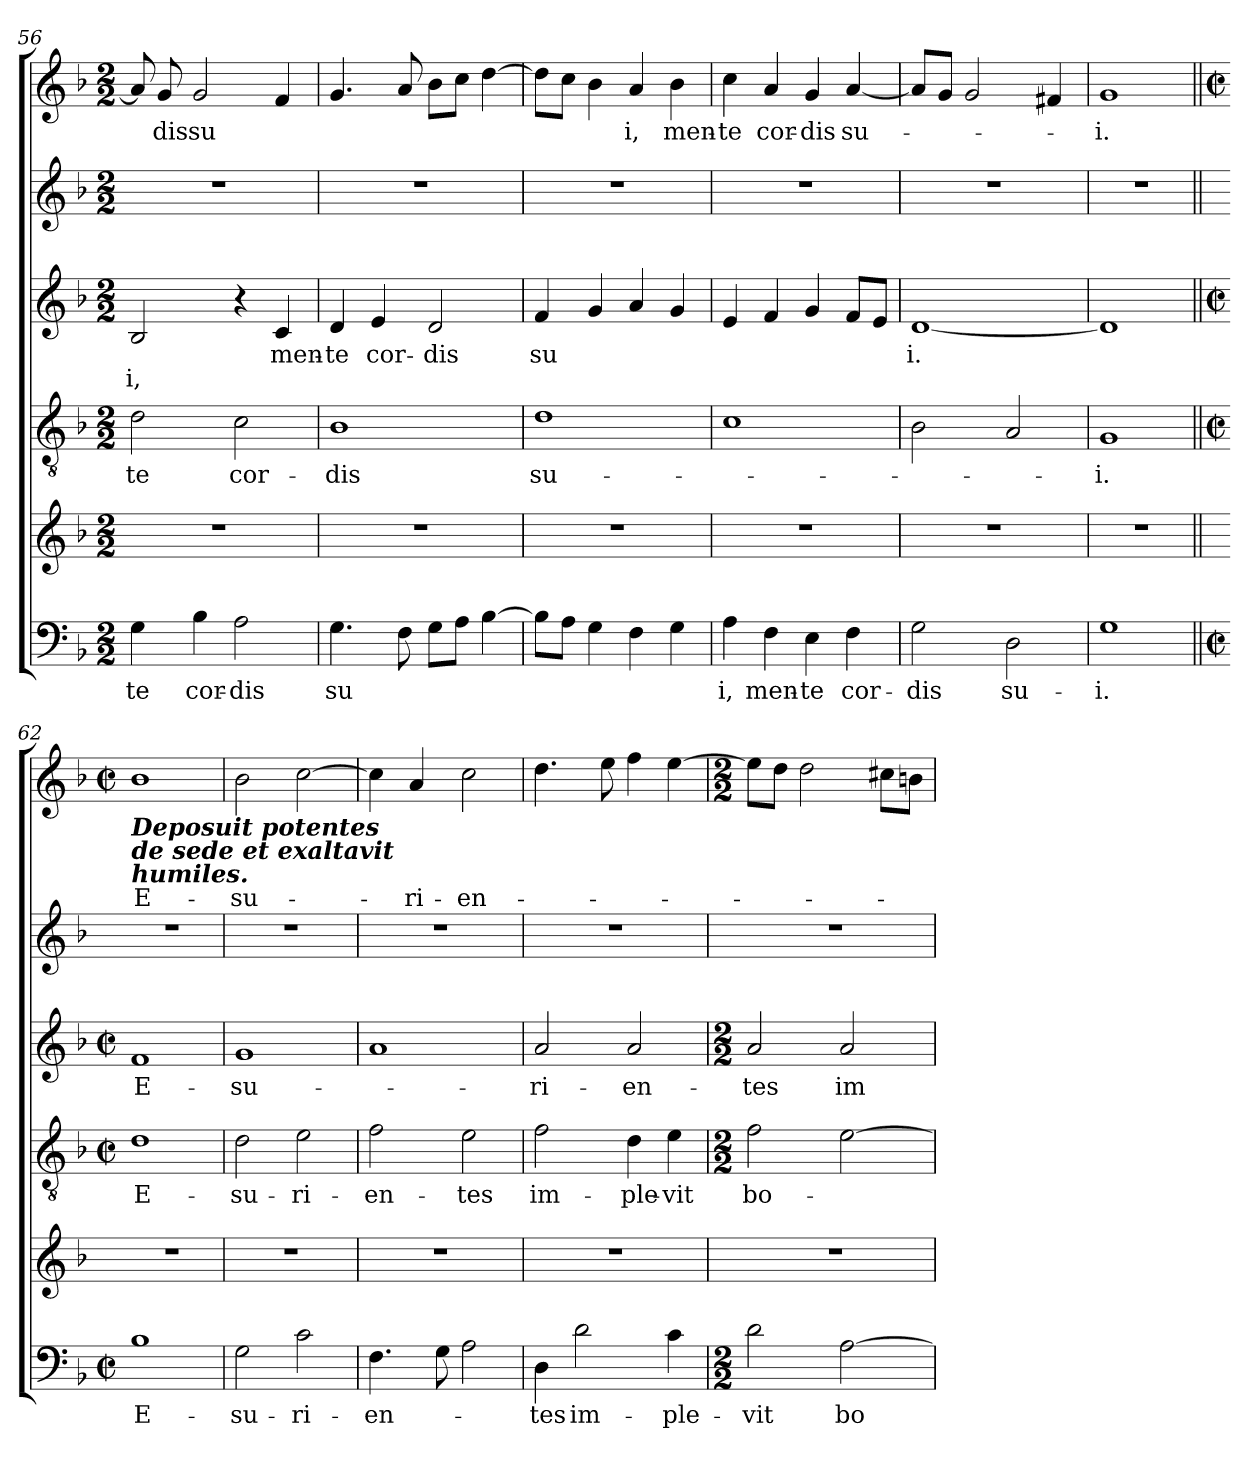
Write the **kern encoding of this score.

**kern	**text	**kern	**kern	**text	**kern	**text	**text	**kern	**kern	**text
*part6	*part6	*part5	*part4	*part4	*part3	*part3	*part3	*part2	*part1	*part1
*staff6	*staff6	*staff5	*staff4	*staff4	*staff3	*staff3	*staff3	*staff2	*staff1	*staff1
*clefF4	*	*clefG2	*clefGv2	*	*clefG2	*	*	*clefG2	*clefG2	*
*k[b-]	*	*k[b-]	*k[b-]	*	*k[b-]	*	*	*k[b-]	*k[b-]	*
*F:	*	*F:	*F:	*	*F:	*	*	*F:	*F:	*
*M2/2	*	*M2/2	*M2/2	*	*M2/2	*	*	*M2/2	*M2/2	*
=56	=56	=56	=56	=56	=56	=56	=56	=56	=56	=56
!	!LO:LY:b	!	!	!LO:LY:b	!	!	!LO:LY:b	!	!	!
4G\	-te	1r	2d\	-te	2B-/	.	-i,	1r	8a/]	.
!	!	!	!	!	!	!	!	!	!	!LO:LY:b
.	.	.	.	.	.	.	.	.	8g/	-dis
!	!LO:LY:b	!	!	!	!	!	!	!	!	!LO:LY:b
4B-\	cor-	.	.	.	.	.	.	.	2g/	su
!	!LO:LY:b	!	!	!LO:LY:b	!	!	!	!	!	!
2A\	-dis	.	2c\	cor-	4r	.	.	.	.	.
!	!	!	!	!	!	!LO:LY:b	!	!	!	!
.	.	.	.	.	4c/	-men-	.	.	4f/	.
=57	=57	=57	=57	=57	=57	=57	=57	=57	=57	=57
!	!LO:LY:b	!	!	!LO:LY:b	!	!LO:LY:b	!	!	!	!
4.G\	su	1r	1B-	-dis	4d/	-te	.	1r	4.g/	.
!	!	!	!	!	!	!LO:LY:b	!	!	!	!
.	.	.	.	.	4e/	cor-	.	.	.	.
8F\	.	.	.	.	.	.	.	.	8a/	.
!	!	!	!	!	!	!LO:LY:b	!	!	!	!
8G\L	.	.	.	.	2d/	-dis	.	.	8b-\L	.
8A\J	.	.	.	.	.	.	.	.	8cc\J	.
[4B-\	.	.	.	.	.	.	.	.	[4dd\	.
=58	=58	=58	=58	=58	=58	=58	=58	=58	=58	=58
!	!	!	!	!LO:LY:b	!	!LO:LY:b	!	!	!	!
8B-\L]	.	1r	1d	su-	4f/	su	.	1r	8dd\L]	.
8A\J	.	.	.	.	.	.	.	.	8cc\J	.
4G\	.	.	.	.	4g/	.	.	.	4b-\	.
!	!	!	!	!	!	!	!	!	!	!LO:LY:b
4F\	.	.	.	.	4a/	.	.	.	4a/	i,
!	!	!	!	!	!	!	!	!	!	!LO:LY:b
4G\	.	.	.	.	4g/	.	.	.	4b-\	men-
=59	=59	=59	=59	=59	=59	=59	=59	=59	=59	=59
!	!LO:LY:b	!	!	!	!	!	!	!	!	!LO:LY:b
4A\	i,	1r	1c	.	4e/	.	.	1r	4cc\	-te
!	!LO:LY:b	!	!	!	!	!	!	!	!	!LO:LY:b
4F\	men-	.	.	.	4f/	.	.	.	4a/	cor-
!	!LO:LY:b	!	!	!	!	!	!	!	!	!LO:LY:b
4E\	-te	.	.	.	4g/	.	.	.	4g/	-dis
!	!LO:LY:b	!	!	!	!	!	!	!	!	!LO:LY:b
4F\	cor-	.	.	.	8f/L	.	.	.	[4a/	su-
.	.	.	.	.	8e/J	.	.	.	.	.
=60	=60	=60	=60	=60	=60	=60	=60	=60	=60	=60
!	!LO:LY:b	!	!	!	!	!LO:LY:b	!	!	!	!
2G\	-dis	1r	2B-\	.	[1d	i.	.	1r	8a/L]	.
.	.	.	.	.	.	.	.	.	8g/J	.
.	.	.	.	.	.	.	.	.	2g/	.
!	!LO:LY:b	!	!	!	!	!	!	!	!	!
2D\	su-	.	2A/	.	.	.	.	.	.	.
.	.	.	.	.	.	.	.	.	4f#/	.
=61	=61	=61	=61	=61	=61	=61	=61	=61	=61	=61
!	!LO:LY:b	!	!	!LO:LY:b	!	!	!	!	!	!LO:LY:b
1G	-i.	1r	1G	-i.	1d]	.	.	1r	1g	-i.
!!LO:PB:g=z
=62||	=62||	=62||	=62||	=62||	=62||	=62||	=62||	=62||	=62||	=62||
*M2/2	*	*	*M2/2	*	*M2/2	*	*	*	*M2/2	*
*met(c|)	*	*	*met(c|)	*	*met(c|)	*	*	*	*met(c|)	*
!	!	!	!	!	!	!	!	!	!LO:TX:b:Bi:t=Deposuit potentes\nde sede et exaltavit\nhumiles.	!
!	!LO:LY:b	!	!	!LO:LY:b	!	!LO:LY:b	!	!	!	!LO:LY:b
1B-	E-	1r	1d	E-	1f	E-	.	1r	1b-	E-
=63	=63	=63	=63	=63	=63	=63	=63	=63	=63	=63
!	!LO:LY:b	!	!	!LO:LY:b	!	!LO:LY:b	!	!	!	!LO:LY:b
2G\	-su-	1r	2d\	-su-	1g	-su-	.	1r	2b-\	-su-
!	!LO:LY:b	!	!	!LO:LY:b	!	!	!	!	!	!
2c\	-ri-	.	2e\	-ri-	.	.	.	.	[2cc\	.
=64	=64	=64	=64	=64	=64	=64	=64	=64	=64	=64
!	!LO:LY:b	!	!	!LO:LY:b	!	!	!	!	!	!
4.F\	-en-	1r	2f\	-en-	1a	.	.	1r	4cc\]	.
!	!	!	!	!	!	!	!	!	!	!LO:LY:b
.	.	.	.	.	.	.	.	.	4a/	-ri-
8G\	.	.	.	.	.	.	.	.	.	.
!	!	!	!	!LO:LY:b	!	!	!	!	!	!LO:LY:b
2A\	.	.	2e\	-tes	.	.	.	.	2cc\	-en-
=65	=65	=65	=65	=65	=65	=65	=65	=65	=65	=65
!	!LO:LY:b	!	!	!LO:LY:b	!	!LO:LY:b	!	!	!	!
4D\	-tes	1r	2f\	im-	2a/	-ri-	.	1r	4.dd\	.
!	!LO:LY:b	!	!	!	!	!	!	!	!	!
2d\	im-	.	.	.	.	.	.	.	.	.
.	.	.	.	.	.	.	.	.	8ee\	.
!	!	!	!	!LO:LY:b	!	!LO:LY:b	!	!	!	!
.	.	.	4d\	-ple-	2a/	-en-	.	.	4ff\	.
!	!LO:LY:b	!	!	!LO:LY:b	!	!	!	!	!	!
4c\	-ple-	.	4e\	-vit	.	.	.	.	[4ee\	.
!!LO:LB:g=z
=66	=66	=66	=66	=66	=66	=66	=66	=66	=66	=66
*M2/2	*	*	*M2/2	*	*M2/2	*	*	*	*M2/2	*
!	!LO:LY:b	!	!	!LO:LY:b	!	!LO:LY:b	!	!	!	!
2d\	-­vit	1r	2f\	bo-	2a/	-­tes	.	1r	8ee\L]	.
.	.	.	.	.	.	.	.	.	8dd\J	.
.	.	.	.	.	.	.	.	.	2dd\	.
!	!LO:LY:b	!	!	!	!	!LO:LY:b	!	!	!	!
[2A\	bo-	.	[2e\	.	2a/	im-	.	.	.	.
.	.	.	.	.	.	.	.	.	8cc#\L	.
.	.	.	.	.	.	.	.	.	8b\J	.
=	=	=	=	=	=	=	=	=	=	=
*-	*-	*-	*-	*-	*-	*-	*-	*-	*-	*-
